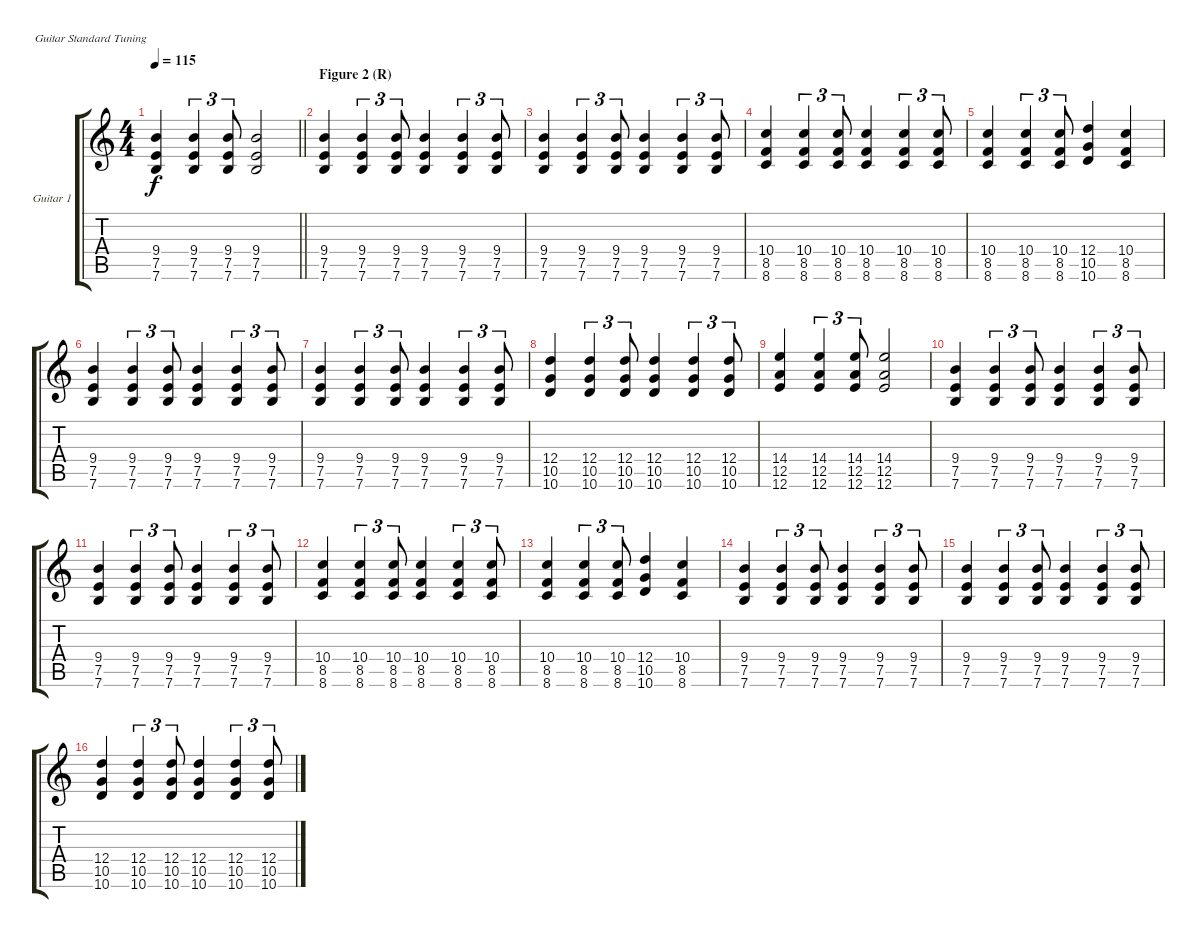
\defaultSystemsLayout 4
\bracketExtendMode groupsimilarinstruments
\firstSystemTrackNameOrientation horizontal
\otherSystemsTrackNameOrientation horizontal
\track ("Guitar 1" "Guitar 1") {instrument distortionguitar}
\staff {score tabs}
\tuning (E4 B3 G3 D3 A2 E2)
\ts (4 4)
\tempo 115
\clef g2
\scale
0.333333
\barLineRight lightlight
\ks aminor
(7.6 7.5 9.4).4{dy f} (7.6 7.5 9.4).4{tu (3 2)} (7.6 7.5 9.4).8{tu (3 2)} (7.6 7.5 9.4).2 |
\section ("" "Figure 2 (R)")
\scale
0.333333 (7.6 7.5 9.4).4 (7.6 7.5 9.4).4{tu (3 2)} (7.6 7.5 9.4).8{tu (3 2)} (7.6 7.5 9.4).4 (7.6 7.5 9.4).4{tu (3 2)} (7.6 7.5 9.4).8{tu (3 2)} |
\scale
0.333333 (7.6 7.5 9.4).4 (7.6 7.5 9.4).4{tu (3 2)} (7.6 7.5 9.4).8{tu (3 2)} (7.6 7.5 9.4).4 (7.6 7.5 9.4).4{tu (3 2)} (7.6 7.5 9.4).8{tu (3 2)} |
\scale
0.333333 (8.6 8.5 10.4).4 (8.6 8.5 10.4).4{tu (3 2)} (8.6 8.5 10.4).8{tu (3 2)} (8.6 8.5 10.4).4 (8.6 8.5 10.4).4{tu (3 2)} (8.6 8.5 10.4).8{tu (3 2)} |
\scale
0.333333 (8.6 8.5 10.4).4 (8.6 8.5 10.4).4{tu (3 2)} (8.6 8.5 10.4).8{tu (3 2)} (10.6 10.5 12.4).4 (8.6 8.5 10.4).4 |
\scale
0.333333 (7.6 7.5 9.4).4 (7.6 7.5 9.4).4{tu (3 2)} (7.6 7.5 9.4).8{tu (3 2)} (7.6 7.5 9.4).4 (7.6 7.5 9.4).4{tu (3 2)} (7.6 7.5 9.4).8{tu (3 2)} |
\scale
0.333333 (7.6 7.5 9.4).4 (7.6 7.5 9.4).4{tu (3 2)} (7.6 7.5 9.4).8{tu (3 2)} (7.6 7.5 9.4).4 (7.6 7.5 9.4).4{tu (3 2)} (7.6 7.5 9.4).8{tu (3 2)} |
\scale
0.333333 (10.6 10.5 12.4).4 (10.6 10.5 12.4).4{tu (3 2)} (10.6 10.5 12.4).8{tu (3 2)} (10.6 10.5 12.4).4 (10.6 10.5 12.4).4{tu (3 2)} (10.6 10.5 12.4).8{tu (3 2)} |
\scale
0.333333 (12.6 12.5 14.4).4 (12.6 12.5 14.4).4{tu (3 2)} (12.6 12.5 14.4).8{tu (3 2)} (12.6 12.5 14.4).2 |
\scale
0.333333 (7.6 7.5 9.4).4 (7.6 7.5 9.4).4{tu (3 2)} (7.6 7.5 9.4).8{tu (3 2)} (7.6 7.5 9.4).4 (7.6 7.5 9.4).4{tu (3 2)} (7.6 7.5 9.4).8{tu (3 2)} |
\scale
0.333333 (7.6 7.5 9.4).4 (7.6 7.5 9.4).4{tu (3 2)} (7.6 7.5 9.4).8{tu (3 2)} (7.6 7.5 9.4).4 (7.6 7.5 9.4).4{tu (3 2)} (7.6 7.5 9.4).8{tu (3 2)} |
\scale
0.333333 (8.6 8.5 10.4).4 (8.6 8.5 10.4).4{tu (3 2)} (8.6 8.5 10.4).8{tu (3 2)} (8.6 8.5 10.4).4 (8.6 8.5 10.4).4{tu (3 2)} (8.6 8.5 10.4).8{tu (3 2)} |
\scale
0.333333 (8.6 8.5 10.4).4 (8.6 8.5 10.4).4{tu (3 2)} (8.6 8.5 10.4).8{tu (3 2)} (10.6 10.5 12.4).4 (8.6 8.5 10.4).4 |
\scale
0.333333 (7.6 7.5 9.4).4 (7.6 7.5 9.4).4{tu (3 2)} (7.6 7.5 9.4).8{tu (3 2)} (7.6 7.5 9.4).4 (7.6 7.5 9.4).4{tu (3 2)} (7.6 7.5 9.4).8{tu (3 2)} |
\scale
0.333333 (7.6 7.5 9.4).4 (7.6 7.5 9.4).4{tu (3 2)} (7.6 7.5 9.4).8{tu (3 2)} (7.6 7.5 9.4).4 (7.6 7.5 9.4).4{tu (3 2)} (7.6 7.5 9.4).8{tu (3 2)} |
\scale
0.333333 (10.6 10.5 12.4).4 (10.6 10.5 12.4).4{tu (3 2)} (10.6 10.5 12.4).8{tu (3 2)} (10.6 10.5 12.4).4 (10.6 10.5 12.4).4{tu (3 2)} (10.6 10.5 12.4).8{tu (3 2)}
